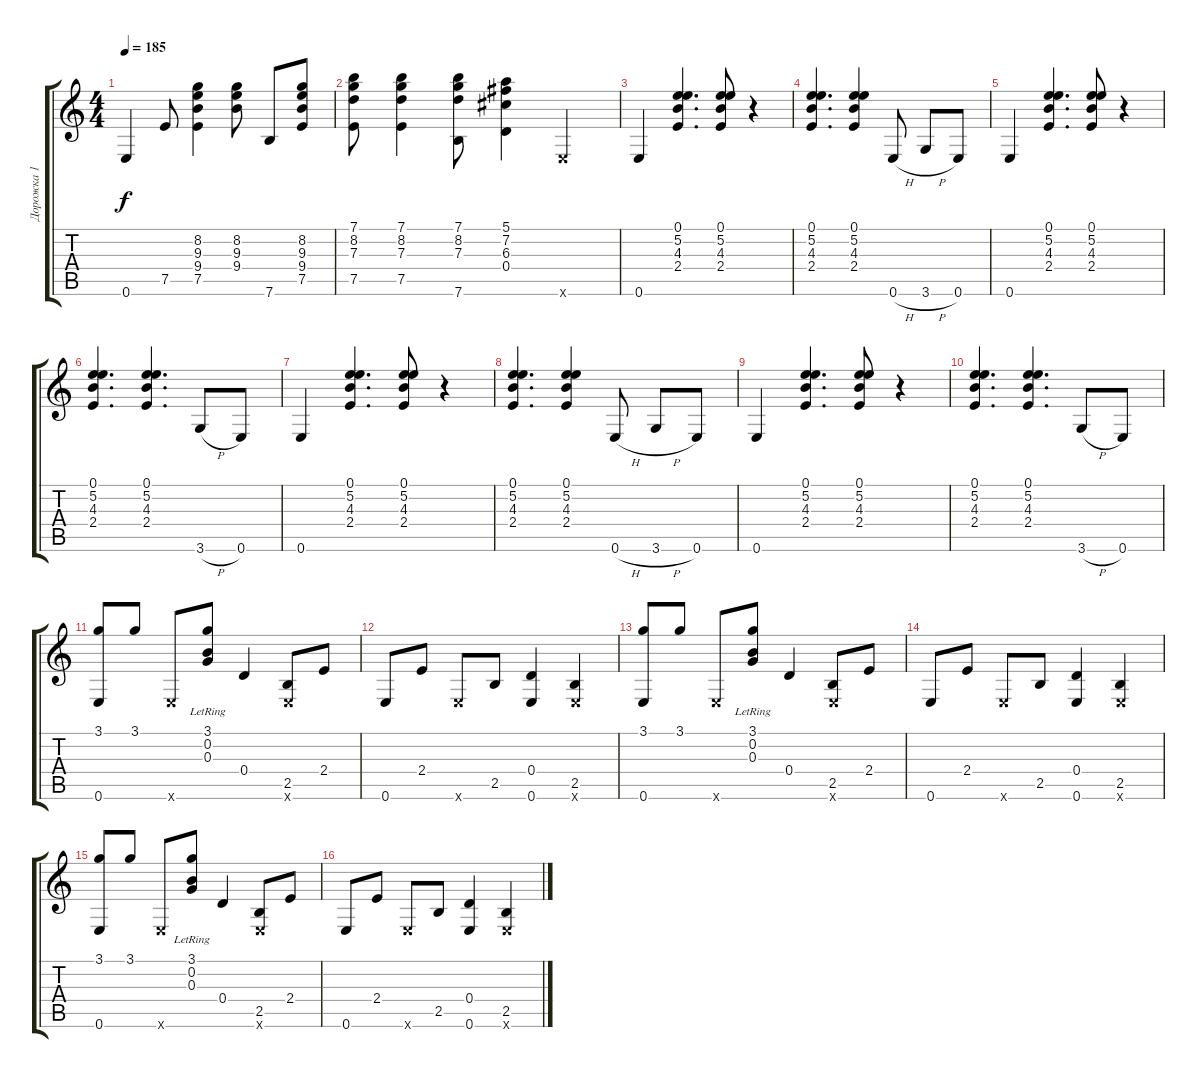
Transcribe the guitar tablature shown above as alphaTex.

\track ("Дорожка 1" "Дорожка 1") {instrument acousticguitarsteel}
\staff {score tabs}
\tuning (E4 B3 G3 D3 A2 E2) {hide}
\ts (4 4)
\tempo 185
\clef g2
\ks c
0.6.4{dy f} 7.5.8 (8.2 9.3 9.4 7.5).4 (8.2 9.3 9.4).8 7.6.8 (8.2 9.3 9.4 7.5).8 |
(7.1 8.2 7.3 7.5).8 (7.1 8.2 7.3 7.5).4 (7.1 8.2 7.3 7.6).8 (5.1 7.2 6.3 0.4).4 0.6{x}.4 |
0.6.4 (0.1 5.2 4.3 2.4).4{d} (0.1 5.2 4.3 2.4).8 r.4 |
(0.1 5.2 4.3 2.4).4{d} (0.1 5.2 4.3 2.4).4 0.6{h}.8 3.6{h}.8 0.6.8 |
0.6.4 (0.1 5.2 4.3 2.4).4{d} (0.1 5.2 4.3 2.4).8 r.4 |
(0.1 5.2 4.3 2.4).4{d} (0.1 5.2 4.3 2.4).4{d} 3.6{h}.8 0.6.8 |
0.6.4 (0.1 5.2 4.3 2.4).4{d} (0.1 5.2 4.3 2.4).8 r.4 |
(0.1 5.2 4.3 2.4).4{d} (0.1 5.2 4.3 2.4).4 0.6{h}.8 3.6{h}.8 0.6.8 |
0.6.4 (0.1 5.2 4.3 2.4).4{d} (0.1 5.2 4.3 2.4).8 r.4 |
(0.1 5.2 4.3 2.4).4{d} (0.1 5.2 4.3 2.4).4{d} 3.6{h}.8 0.6.8 |
(3.1 0.6).8 3.1.8 0.6{x}.8 (3.1{lr} 0.2{lr} 0.3{lr}).8 0.4.4 (2.5 0.6{x}).8 2.4.8 |
0.6.8 2.4.8 0.6{x}.8 2.5.8 (0.4 0.6).4 (2.5 0.6{x}).4 |
(3.1 0.6).8 3.1.8 0.6{x}.8 (3.1{lr} 0.2{lr} 0.3{lr}).8 0.4.4 (2.5 0.6{x}).8 2.4.8 |
0.6.8 2.4.8 0.6{x}.8 2.5.8 (0.4 0.6).4 (2.5 0.6{x}).4 |
(3.1 0.6).8 3.1.8 0.6{x}.8 (3.1{lr} 0.2{lr} 0.3{lr}).8 0.4.4 (2.5 0.6{x}).8 2.4.8 |
0.6.8 2.4.8 0.6{x}.8 2.5.8 (0.4 0.6).4 (2.5 0.6{x}).4
